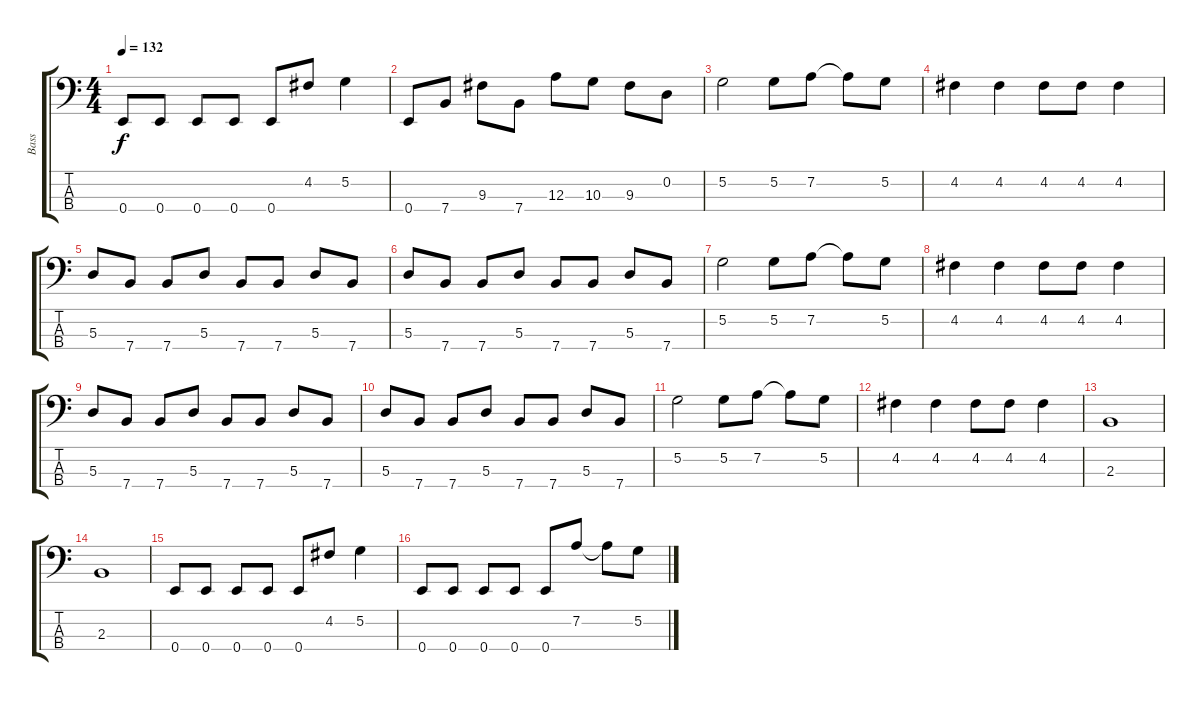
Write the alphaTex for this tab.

\track ("Bass" "Bass") {instrument electricbasspick}
\staff {score tabs}
\tuning (G2 D2 A1 E1) {hide}
\ts (4 4)
\tempo 132
\clef f4
\ks c
0.4.8{dy f} 0.4.8 0.4.8 0.4.8 0.4.8 4.2.8 5.2.4 |
0.4.8 7.4.8 9.3.8 7.4.8 12.3.8 10.3.8 9.3.8 0.2.8 |
5.2.2 5.2.8 7.2.8 7.2{t}.8 5.2.8 |
4.2.4 4.2.4 4.2.8 4.2.8 4.2.4 |
5.3.8 7.4.8 7.4.8 5.3.8 7.4.8 7.4.8 5.3.8 7.4.8 |
5.3.8 7.4.8 7.4.8 5.3.8 7.4.8 7.4.8 5.3.8 7.4.8 |
5.2.2 5.2.8 7.2.8 7.2{t}.8 5.2.8 |
4.2.4 4.2.4 4.2.8 4.2.8 4.2.4 |
5.3.8 7.4.8 7.4.8 5.3.8 7.4.8 7.4.8 5.3.8 7.4.8 |
5.3.8 7.4.8 7.4.8 5.3.8 7.4.8 7.4.8 5.3.8 7.4.8 |
5.2.2 5.2.8 7.2.8 7.2{t}.8 5.2.8 |
4.2.4 4.2.4 4.2.8 4.2.8 4.2.4 |
2.3.1 |
2.3.1 |
0.4.8 0.4.8 0.4.8 0.4.8 0.4.8 4.2.8 5.2.4 |
0.4.8 0.4.8 0.4.8 0.4.8 0.4.8 7.2.8 7.2{t}.8 5.2.8
